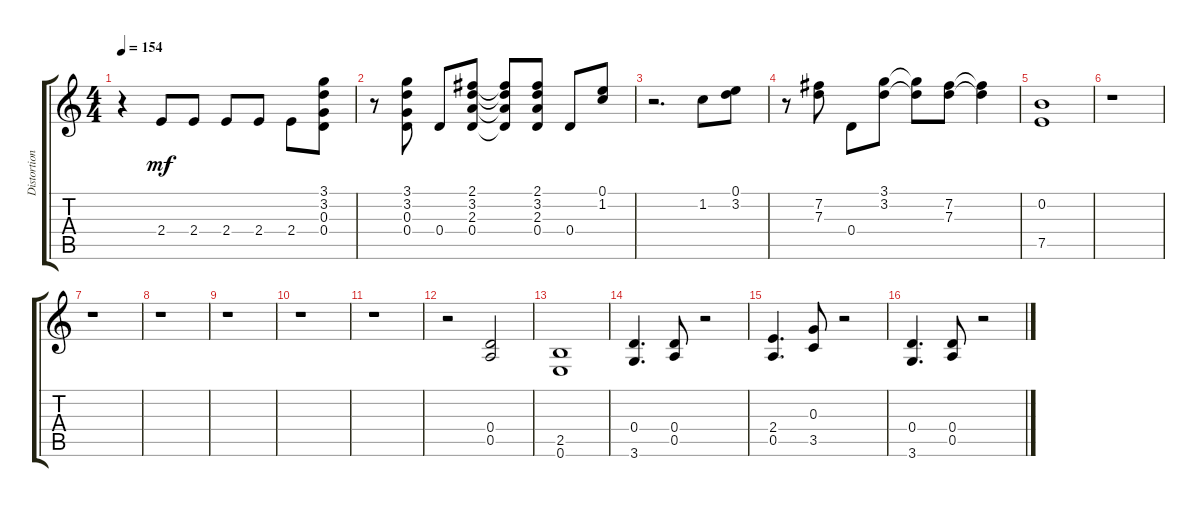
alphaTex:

\track ("Distortion Guitar" "Distortion") {instrument distortionguitar}
\staff {score tabs}
\tuning (E4 B3 G3 D3 A2 E2) {hide}
\ts (4 4)
\tempo 154
\clef g2
\ks c
r.4{dy mf} 2.4.8 2.4.8 2.4.8 2.4.8 2.4.8 (3.1 3.2 0.3 0.4).8 |
r.8 (3.1 3.2 0.3 0.4).8 0.4.8 (2.1 3.2 2.3 0.4).8 (2.1{t} 3.2{t} 2.3{t} 0.4{t}).8 (2.1 3.2 2.3 0.4).8 0.4.8 (0.1 1.2).8 |
r.2{d} 1.2.8 (0.1 3.2).8 |
r.8 (7.2 7.3).8 0.4.8 (3.1 3.2).8 (3.1{t} 3.2{t}).8 (7.2 7.3).8 (7.2{t} 7.3{t}).4 |
(0.2 7.5).1 |
r.1 |
r.1 |
r.1 |
r.1 |
r.1 |
r.1 |
r.2 (0.4 0.5).2 |
(2.5 0.6).1 |
(0.4 3.6).4{d} (0.4 0.5).8 r.2 |
(2.4 0.5).4{d} (0.3 3.5).8 r.2 |
(0.4 3.6).4{d} (0.4 0.5).8 r.2
